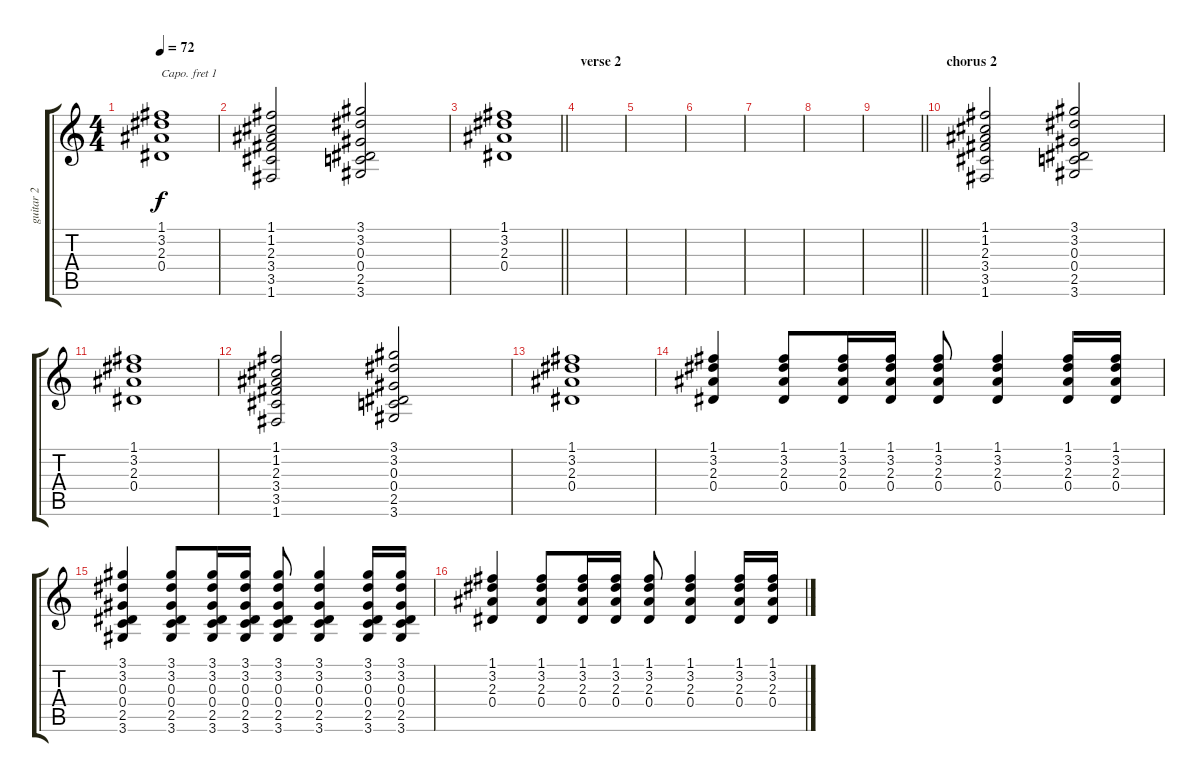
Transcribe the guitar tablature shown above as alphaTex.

\track ("guitar 2" "guitar 2") {instrument electricguitarjazz}
\staff {score tabs}
\capo 1
\tuning (E4 B3 G3 D3 A2 E2) {hide}
\ts (4 4)
\tempo 72
\clef g2
\ks c
(1.1 3.2 2.3 0.4).1{dy f} |
(1.1 1.2 2.3 3.4 3.5 1.6).2 (3.1 3.2 0.3 0.4 2.5 3.6).2 |
\barLineRight lightlight
(1.1 3.2 2.3 0.4).1 |
\section ("" "verse 2")
|
|
|
|
|
\barLineRight lightlight
|
\section ("" "chorus 2")
(1.1 1.2 2.3 3.4 3.5 1.6).2 (3.1 3.2 0.3 0.4 2.5 3.6).2 |
(1.1 3.2 2.3 0.4).1 |
(1.1 1.2 2.3 3.4 3.5 1.6).2 (3.1 3.2 0.3 0.4 2.5 3.6).2 |
(1.1 3.2 2.3 0.4).1 |
(1.1 3.2 2.3 0.4).4 (1.1 3.2 2.3 0.4).8 (1.1 3.2 2.3 0.4).16 (1.1 3.2 2.3 0.4).16 (1.1 3.2 2.3 0.4).8 (1.1 3.2 2.3 0.4).4 (1.1 3.2 2.3 0.4).16 (1.1 3.2 2.3 0.4).16 |
(3.1 3.2 0.3 0.4 2.5 3.6).4 (3.1 3.2 0.3 0.4 2.5 3.6).8 (3.1 3.2 0.3 0.4 2.5 3.6).16 (3.1 3.2 0.3 0.4 2.5 3.6).16 (3.1 3.2 0.3 0.4 2.5 3.6).8 (3.1 3.2 0.3 0.4 2.5 3.6).4 (3.1 3.2 0.3 0.4 2.5 3.6).16 (3.1 3.2 0.3 0.4 2.5 3.6).16 |
(1.1 3.2 2.3 0.4).4 (1.1 3.2 2.3 0.4).8 (1.1 3.2 2.3 0.4).16 (1.1 3.2 2.3 0.4).16 (1.1 3.2 2.3 0.4).8 (1.1 3.2 2.3 0.4).4 (1.1 3.2 2.3 0.4).16 (1.1 3.2 2.3 0.4).16
